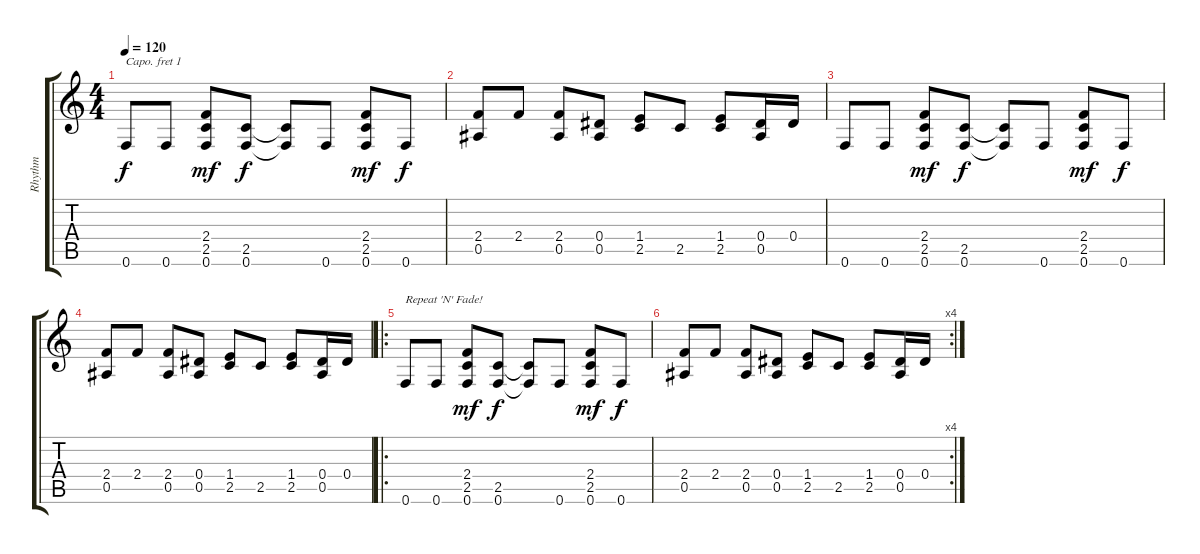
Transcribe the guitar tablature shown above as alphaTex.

\track ("Rhythm" "Rhythm") {instrument electricguitarmuted}
\staff {score tabs}
\capo 1
\tuning (E4 B3 G3 D3 A2 E2) {hide}
\ts (4 4)
\tempo 120
\clef g2
\ks c
0.6.8{dy f} 0.6.8 (2.4 2.5 0.6).8{dy mf} (2.5 0.6).8{dy f} (2.5{t} 0.6{t}).8 0.6.8 (2.4 2.5 0.6).8{dy mf} 0.6.8{dy f} |
(2.4 0.5).8 2.4.8 (2.4 0.5).8 (0.4 0.5).8 (1.4 2.5).8 2.5.8 (1.4 2.5).8 (0.4 0.5).16 0.4.16 |
0.6.8 0.6.8 (2.4 2.5 0.6).8{dy mf} (2.5 0.6).8{dy f} (2.5{t} 0.6{t}).8 0.6.8 (2.4 2.5 0.6).8{dy mf} 0.6.8{dy f} |
(2.4 0.5).8 2.4.8 (2.4 0.5).8 (0.4 0.5).8 (1.4 2.5).8 2.5.8 (1.4 2.5).8 (0.4 0.5).16 0.4.16 |
\ro
0.6.8{txt "Repeat 'N' Fade!"} 0.6.8 (2.4 2.5 0.6).8{dy mf} (2.5 0.6).8{dy f} (2.5{t} 0.6{t}).8 0.6.8 (2.4 2.5 0.6).8{dy mf} 0.6.8{dy f} |
\rc 4
(2.4 0.5).8 2.4.8 (2.4 0.5).8 (0.4 0.5).8 (1.4 2.5).8 2.5.8 (1.4 2.5).8 (0.4 0.5).16 0.4.16
